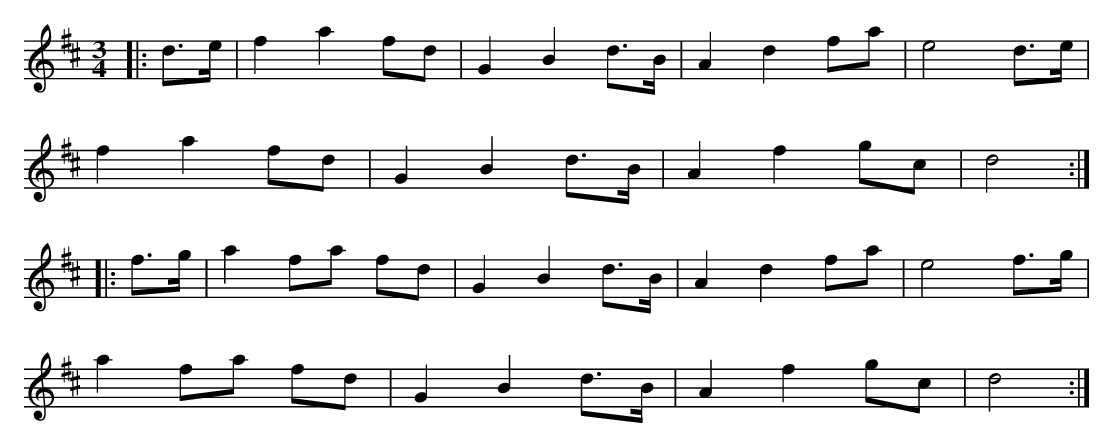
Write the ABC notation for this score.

X:1
M:3/4
K:D
|:d>e|f2 a2 fd|G2 B2 d>B|A2 d2 fa|e4 d>e|
f2 a2 fd|G2 B2 d>B|A2 f2 gc|d4:|
|:f>g|a2 fa fd|G2 B2 d>B|A2 d2 fa|e4 f>g|
a2 fa fd|G2 B2 d>B|A2 f2 gc|d4:|
